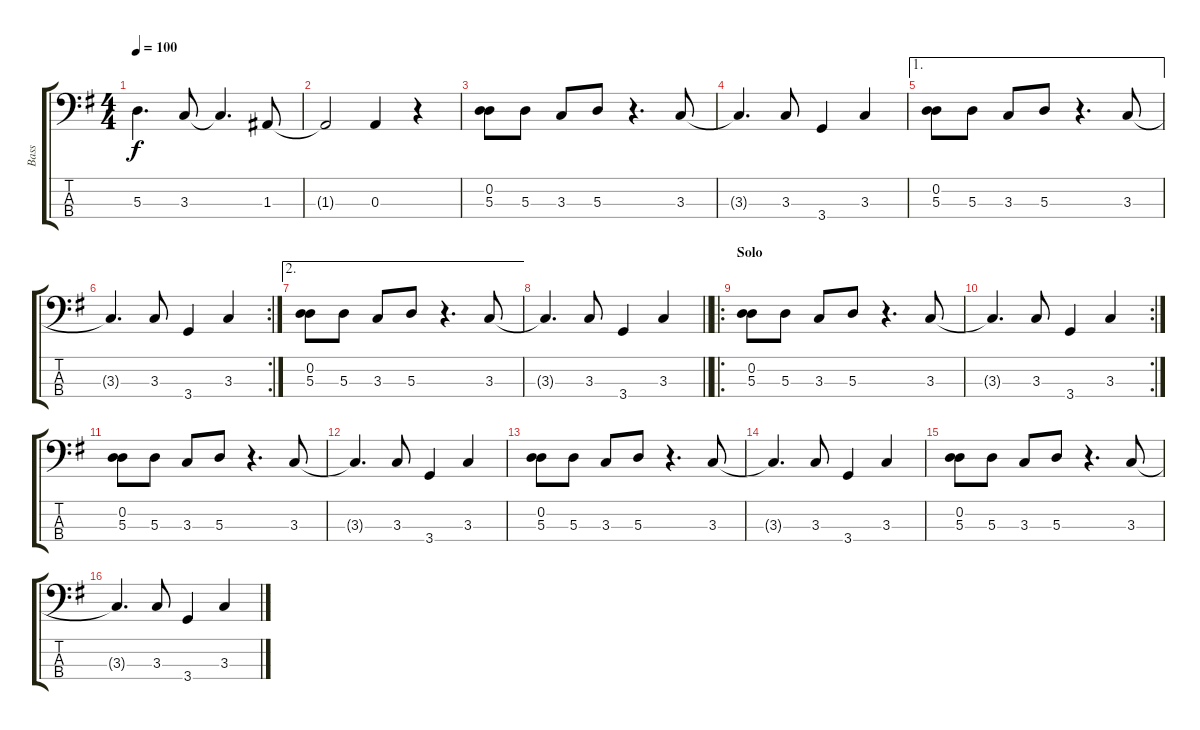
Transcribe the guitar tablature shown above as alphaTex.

\track ("Bass" "Bass") {instrument electricbassfinger}
\staff {score tabs}
\tuning (G2 D2 A1 E1) {hide}
\ts (4 4)
\tempo 100
\clef f4
\ks eminor
5.3{t}.4{d dy f} 3.3.8 3.3{t}.4{d} 1.3.8 |
1.3{t}.2 0.3.4 r.4 |
(0.2 5.3).8 5.3.8 3.3.8 5.3.8 r.4{d} 3.3.8 |
3.3{t}.4{d volume 13} 3.3.8 3.4.4 3.3.4 |
\ae 1
(0.2 5.3).8 5.3.8 3.3.8 5.3.8 r.4{d} 3.3.8 |
\rc 2
3.3{t}.4{d} 3.3.8 3.4.4 3.3.4 |
\ae 2
(0.2 5.3).8 5.3.8 3.3.8 5.3.8 r.4{d} 3.3.8 |
\barLineRight lightlight
3.3{t}.4{d} 3.3.8 3.4.4 3.3.4 |
\ro
\section ("" "Solo")
(0.2 5.3).8{volume 12} 5.3.8 3.3.8 5.3.8 r.4{d} 3.3.8 |
\rc 2
3.3{t}.4{d} 3.3.8 3.4.4 3.3.4 |
(0.2 5.3).8 5.3.8 3.3.8 5.3.8 r.4{d} 3.3.8 |
3.3{t}.4{d} 3.3.8 3.4.4 3.3.4 |
(0.2 5.3).8 5.3.8 3.3.8 5.3.8 r.4{d} 3.3.8 |
3.3{t}.4{d} 3.3.8 3.4.4 3.3.4 |
(0.2 5.3).8 5.3.8 3.3.8 5.3.8 r.4{d} 3.3.8 |
3.3{t}.4{d} 3.3.8 3.4.4 3.3.4
